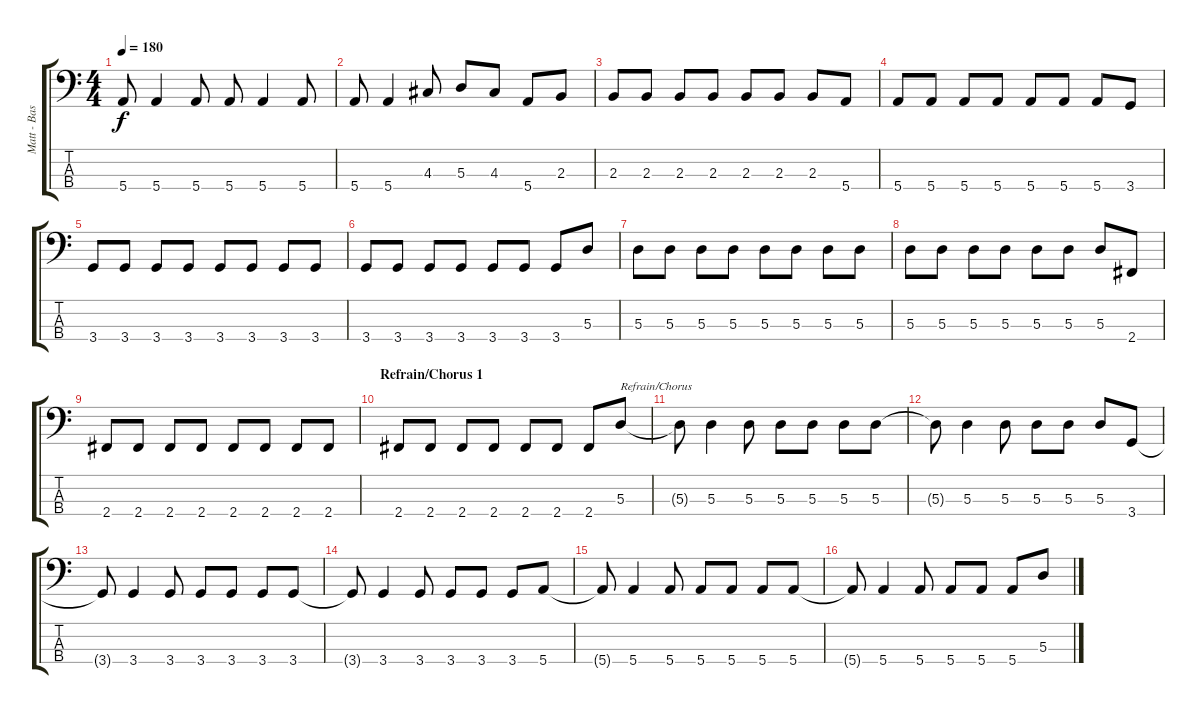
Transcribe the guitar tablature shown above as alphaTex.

\track ("Matt - Basse/Bass" "Matt - Bas") {instrument electricbassfinger}
\staff {score tabs}
\tuning (G2 D2 A1 E1) {hide}
\ts (4 4)
\tempo 180
\clef f4
\ks c
5.4.8{dy f} 5.4.4 5.4.8 5.4.8 5.4.4 5.4.8 |
5.4.8 5.4.4 4.3.8 5.3.8 4.3.8 5.4.8 2.3.8 |
2.3.8 2.3.8 2.3.8 2.3.8 2.3.8 2.3.8 2.3.8 5.4.8 |
5.4.8 5.4.8 5.4.8 5.4.8 5.4.8 5.4.8 5.4.8 3.4.8 |
3.4.8 3.4.8 3.4.8 3.4.8 3.4.8 3.4.8 3.4.8 3.4.8 |
3.4.8 3.4.8 3.4.8 3.4.8 3.4.8 3.4.8 3.4.8 5.3.8 |
5.3.8 5.3.8 5.3.8 5.3.8 5.3.8 5.3.8 5.3.8 5.3.8 |
5.3.8 5.3.8 5.3.8 5.3.8 5.3.8 5.3.8 5.3.8 2.4.8 |
2.4.8 2.4.8 2.4.8 2.4.8 2.4.8 2.4.8 2.4.8 2.4.8 |
\section ("" "Refrain/Chorus 1")
2.4.8 2.4.8 2.4.8 2.4.8 2.4.8 2.4.8 2.4.8 5.3.8{txt "Refrain/Chorus"} |
5.3{t}.8 5.3.4 5.3.8 5.3.8 5.3.8 5.3.8 5.3.8 |
5.3{t}.8 5.3.4 5.3.8 5.3.8 5.3.8 5.3.8 3.4.8 |
3.4{t}.8 3.4.4 3.4.8 3.4.8 3.4.8 3.4.8 3.4.8 |
3.4{t}.8 3.4.4 3.4.8 3.4.8 3.4.8 3.4.8 5.4.8 |
5.4{t}.8 5.4.4 5.4.8 5.4.8 5.4.8 5.4.8 5.4.8 |
5.4{t}.8 5.4.4 5.4.8 5.4.8 5.4.8 5.4.8 5.3.8
